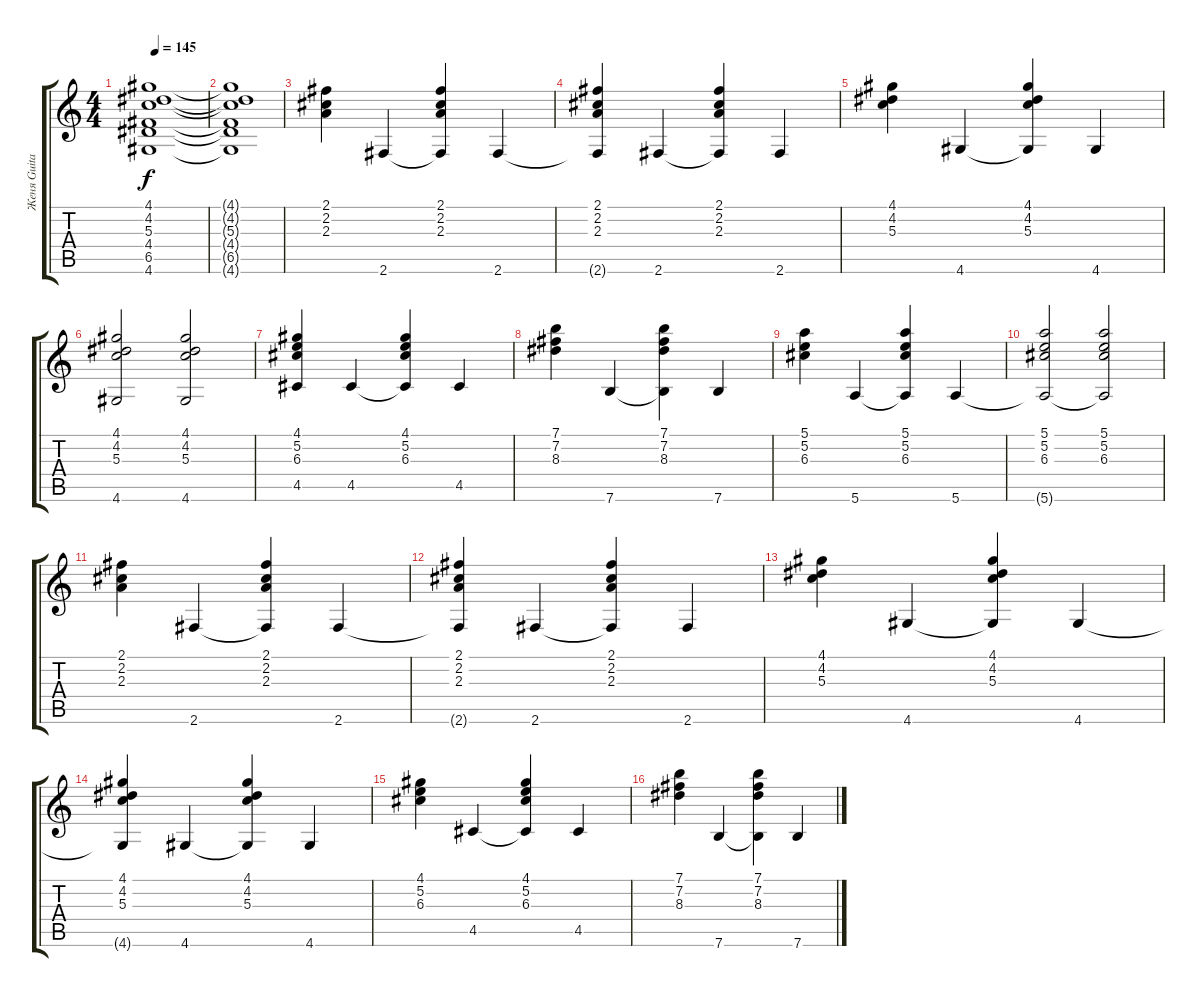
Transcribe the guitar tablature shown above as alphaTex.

\track ("Женя Guitar" "Женя Guita") {instrument acousticguitarsteel}
\staff {score tabs}
\tuning (E4 B3 G3 D3 A2 E2) {hide}
\ts (4 4)
\tempo 145
\clef g2
\ks c
(4.1 4.2 5.3 4.4 6.5 4.6).1{dy f} |
(4.1{t} 4.2{t} 5.3{t} 4.4{t} 6.5{t} 4.6{t}).1 |
(2.1 2.2 2.3).4 2.6.4 (2.1 2.2 2.3 2.6{t}).4 2.6.4 |
(2.1 2.2 2.3 2.6{t}).4 2.6.4 (2.1 2.2 2.3 2.6{t}).4 2.6.4 |
(4.1 4.2 5.3).4 4.6.4 (4.1 4.2 5.3 4.6{t}).4 4.6.4 |
(4.1 4.2 5.3 4.6).2 (4.1 4.2 5.3 4.6).2 |
(4.1 5.2 6.3 4.5).4 4.5.4 (4.1 5.2 6.3 4.5{t}).4 4.5.4 |
(7.1 7.2 8.3).4 7.6.4 (7.1 7.2 8.3 7.6{t}).4 7.6.4 |
(5.1 5.2 6.3).4 5.6.4 (5.1 5.2 6.3 5.6{t}).4 5.6.4 |
(5.1 5.2 6.3 5.6{t}).2 (5.1 5.2 6.3 5.6{t}).2 |
(2.1 2.2 2.3).4 2.6.4 (2.1 2.2 2.3 2.6{t}).4 2.6.4 |
(2.1 2.2 2.3 2.6{t}).4 2.6.4 (2.1 2.2 2.3 2.6{t}).4 2.6.4 |
(4.1 4.2 5.3).4 4.6.4 (4.1 4.2 5.3 4.6{t}).4 4.6.4 |
(4.1 4.2 5.3 4.6{t}).4 4.6.4 (4.1 4.2 5.3 4.6{t}).4 4.6.4 |
(4.1 5.2 6.3).4 4.5.4 (4.1 5.2 6.3 4.5{t}).4 4.5.4 |
(7.1 7.2 8.3).4 7.6.4 (7.1 7.2 8.3 7.6{t}).4 7.6.4
